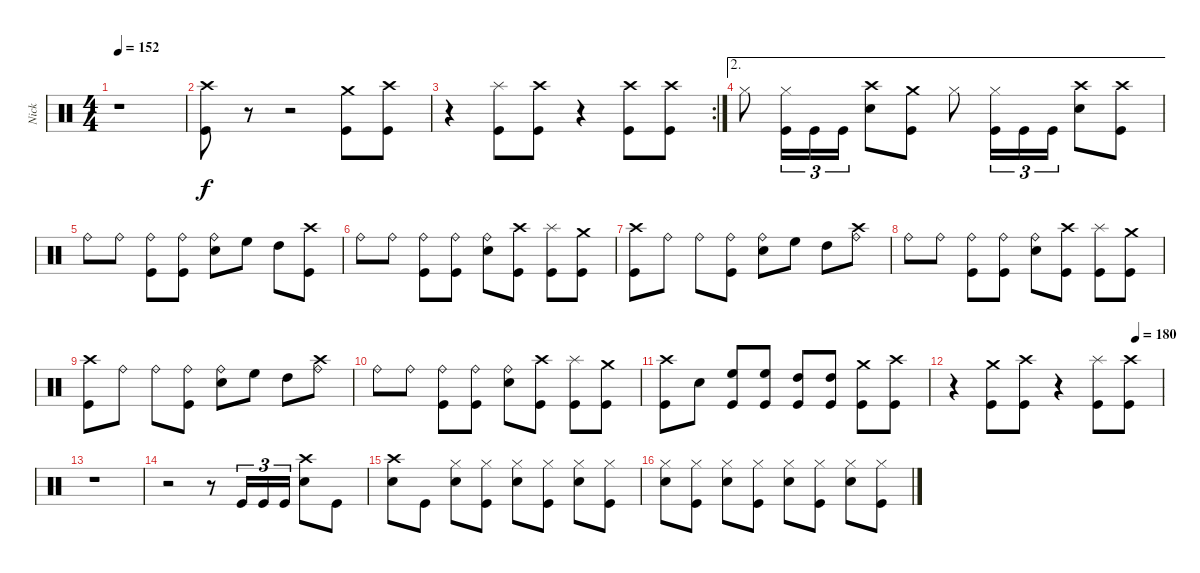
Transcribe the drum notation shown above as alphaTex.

\track ("Nick" "Nick") {instrument percussion}
\staff {score}
\articulation defaults
\ts (4 4)
\tempo 152
\clef neutral
\ks c
r.1{dy f} |
("Kick (hit)" "Crash high (hit)").8 r.8 r.2 ("Kick (hit)" "Crash medium (hit)").8 ("Kick (hit)" "Crash high (hit)").8 |
\rc 2
r.4 ("Kick (hit)" "Splash (hit)").8 ("Kick (hit)" "Crash high (hit)").8 r.4 ("Kick (hit)" "Crash high (hit)").8 ("Kick (hit)" "Crash high (hit)").8 |
\ae 2 "Hi-Hat (closed)".8
("Kick (hit)" "Hi-Hat (closed)").16{tu (3 2)} "Kick (hit)".16{tu (3 2)} "Kick (hit)".16{tu (3 2)} ("Crash high (hit)" "Snare (hit) 2").8 ("Kick (hit)" "Crash medium (hit)").8 "Hi-Hat (closed)".8 ("Kick (hit)" "Hi-Hat (closed)").16{tu (3 2)} "Kick (hit)".16{tu (3 2)} "Kick (hit)".16{tu (3 2)} ("Crash high (hit)" "Snare (hit) 2").8 ("Kick (hit)" "Crash high (hit)").8 |
"Ride (bell)".8 "Ride (bell)".8 ("Kick (hit)" "Ride (bell)").8 ("Kick (hit)" "Ride (bell)").8 ("Ride (bell)" "Snare (hit) 2").8 "High Floor Tom (hit)".8 "High Tom (hit)".8 ("Kick (hit)" "Crash high (hit)").8 |
"Ride (bell)".8 "Ride (bell)".8 ("Kick (hit)" "Ride (bell)").8 ("Kick (hit)" "Ride (bell)").8 ("Ride (bell)" "Snare (hit) 2").8 ("Kick (hit)" "Crash high (hit)").8 ("Kick (hit)" "Splash (hit)").8 ("Kick (hit)" "Crash medium (hit)").8 |
("Kick (hit)" "Crash high (hit)").8 "Ride (bell)".8 "Ride (bell)".8 ("Kick (hit)" "Ride (bell)").8 ("Ride (bell)" "Snare (hit) 2").8 "High Floor Tom (hit)".8 "High Tom (hit)".8 ("Ride (bell)" "Crash high (hit)").8 |
"Ride (bell)".8 "Ride (bell)".8 ("Kick (hit)" "Ride (bell)").8 ("Kick (hit)" "Ride (bell)").8 ("Ride (bell)" "Snare (hit) 2").8 ("Kick (hit)" "Crash high (hit)").8 ("Kick (hit)" "Splash (hit)").8 ("Kick (hit)" "Crash medium (hit)").8 |
("Kick (hit)" "Crash high (hit)").8 "Ride (bell)".8 "Ride (bell)".8 ("Kick (hit)" "Ride (bell)").8 ("Ride (bell)" "Snare (hit) 2").8 "High Floor Tom (hit)".8 "High Tom (hit)".8 ("Ride (bell)" "Crash high (hit)").8 |
"Ride (bell)".8 "Ride (bell)".8 ("Kick (hit)" "Ride (bell)").8 ("Kick (hit)" "Ride (bell)").8 ("Ride (bell)" "Snare (hit) 2").8 ("Kick (hit)" "Crash high (hit)").8 ("Kick (hit)" "Splash (hit)").8 ("Kick (hit)" "Crash medium (hit)").8 |
("Kick (hit)" "Crash high (hit)").8 "Snare (hit) 2".8 ("Kick (hit)" "High Floor Tom (hit)").8 ("Kick (hit)" "High Floor Tom (hit)").8 ("Kick (hit)" "High Tom (hit)").8 ("Kick (hit)" "High Tom (hit)").8 ("Kick (hit)" "Crash medium (hit)").8 ("Kick (hit)" "Crash high (hit)").8 |
\tempo (180 0.875)
r.4 ("Kick (hit)" "Crash medium (hit)").8 ("Kick (hit)" "Crash high (hit)").8 r.4 ("Kick (hit)" "Splash (hit)").8 ("Kick (hit)" "Crash high (hit)").8 |
r.1 |
r.2 r.8 "Kick (hit)".16{tu (3 2)} "Kick (hit)".16{tu (3 2)} "Kick (hit)".16{tu (3 2)} ("Crash high (hit)" "Snare (hit) 2").8 "Kick (hit)".8 |
("Crash high (hit)" "Snare (hit) 2").8 "Kick (hit)".8 ("Hi-Hat (closed)" "Snare (hit) 2").8 ("Kick (hit)" "Hi-Hat (closed)").8 ("Hi-Hat (closed)" "Snare (hit) 2").8 ("Kick (hit)" "Hi-Hat (closed)").8 ("Hi-Hat (closed)" "Snare (hit) 2").8 ("Kick (hit)" "Hi-Hat (closed)").8 |
("Hi-Hat (closed)" "Snare (hit) 2").8 ("Kick (hit)" "Hi-Hat (closed)").8 ("Hi-Hat (closed)" "Snare (hit) 2").8 ("Kick (hit)" "Hi-Hat (closed)").8 ("Hi-Hat (closed)" "Snare (hit) 2").8 ("Kick (hit)" "Hi-Hat (closed)").8 ("Hi-Hat (closed)" "Snare (hit) 2").8 ("Kick (hit)" "Hi-Hat (closed)").8
